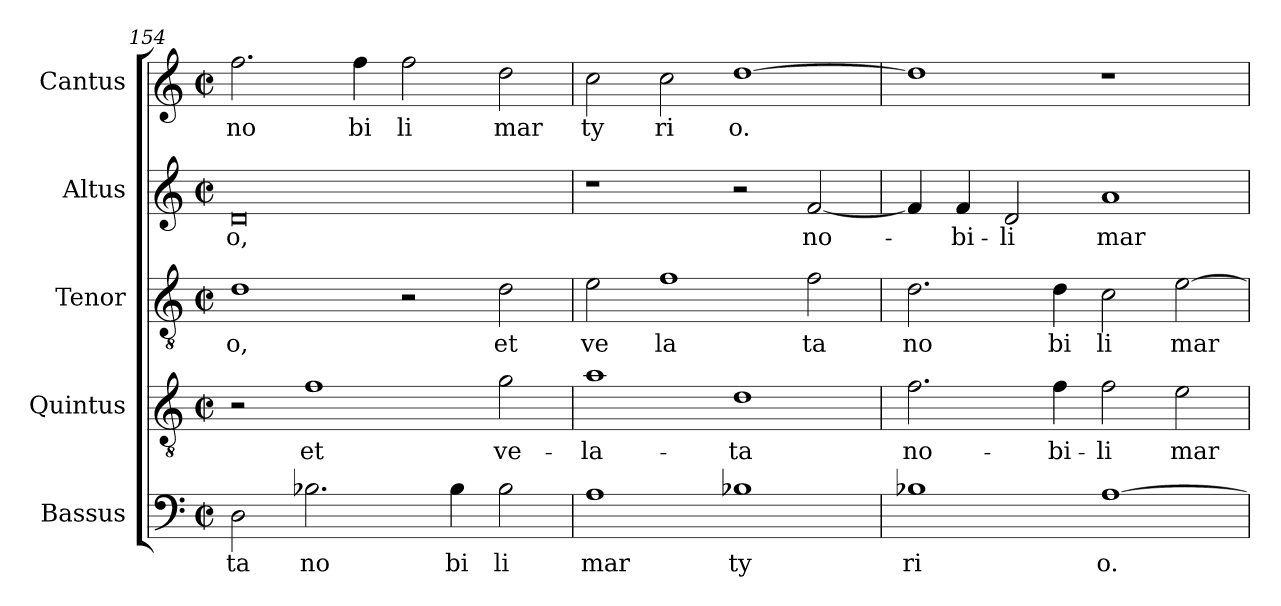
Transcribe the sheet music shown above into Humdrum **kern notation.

**kern	**text	**kern	**text	**kern	**text	**kern	**text	**kern	**text
*part5	*part5	*part4	*part4	*part3	*part3	*part2	*part2	*part1	*part1
*staff5	*staff5	*staff4	*staff4	*staff3	*staff3	*staff2	*staff2	*staff1	*staff1
*I"Bassus	*	*I"Quintus	*	*I"Tenor	*	*I"Altus	*	*I"Cantus	*
*clefF4	*	*clefGv2	*	*clefGv2	*	*clefG2	*	*clefG2	*
*	*	*	*	*	*	*k[]	*	*	*
*	*	*	*	*	*	*C:	*	*	*
*M2/2	*	*M2/2	*	*M2/2	*	*M2/2	*	*M2/2	*
*met(c|)	*	*met(c|)	*	*met(c|)	*	*met(c|)	*	*met(c|)	*
=154	=154	=154	=154	=154	=154	=154	=154	=154	=154
!	!LO:LY:b:cj	!	!	!	!LO:LY:b:cj	!	!LO:LY:b:cj	!	!LO:LY:b:cj
2D\	ta	2r	.	1d	o,	0d	-o,	2.ff\	no
!	!LO:LY:b:cj	!	!LO:LY:b:cj	!	!	!	!	!	!
2.B-\	no	1f	et	.	.	.	.	.	.
!	!	!	!	!	!	!	!	!	!LO:LY:b:cj
.	.	.	.	.	.	.	.	4ff\	bi
!	!	!	!	!	!	!	!	!	!LO:LY:b:cj
.	.	.	.	2r	.	.	.	2ff\	li
!	!LO:LY:b:cj	!	!	!	!	!	!	!	!
4B-\	bi	.	.	.	.	.	.	.	.
!	!LO:LY:b:cj	!	!LO:LY:b:cj	!	!LO:LY:b:cj	!	!	!	!LO:LY:b:cj
2B-\	li	2g\	ve-	2d\	et	.	.	2dd\	mar
=155	=155	=155	=155	=155	=155	=155	=155	=155	=155
!	!LO:LY:b:cj	!	!LO:LY:b:cj	!	!LO:LY:b:cj	!	!	!	!LO:LY:b:cj
1A	mar	1a	-la-	2e\	ve	1r	.	2cc\	ty
!	!	!	!	!	!LO:LY:b:cj	!	!	!	!LO:LY:b:cj
.	.	.	.	1f	la	.	.	2cc\	ri
!	!LO:LY:b:cj	!	!LO:LY:b:cj	!	!	!	!	!	!LO:LY:b:cj
1B-	ty	1d	-ta	.	.	2r	.	[>1dd	o.
!	!	!	!	!	!LO:LY:b:cj	!	!LO:LY:b:cj	!	!
.	.	.	.	2f\	ta	[<2f/	no-	.	.
=156	=156	=156	=156	=156	=156	=156	=156	=156	=156
!	!LO:LY:b:cj	!	!LO:LY:b:cj	!	!LO:LY:b:cj	!	!	!	!
1B-	ri	2.f\	no-	2.d\	no	4f/]	.	1dd]	.
!	!	!	!	!	!	!	!LO:LY:b:cj	!	!
.	.	.	.	.	.	4f/	-bi-	.	.
!	!	!	!	!	!	!	!LO:LY:b:cj	!	!
.	.	.	.	.	.	2d/	-li	.	.
!	!	!	!LO:LY:b:cj	!	!LO:LY:b:cj	!	!	!	!
.	.	4f\	-bi-	4d\	bi	.	.	.	.
!	!LO:LY:b:cj	!	!LO:LY:b:cj	!	!LO:LY:b:cj	!	!LO:LY:b:cj	!	!
[>1A	o.	2f\	-li	2c\	li	1a	mar-	1r	.
!	!	!	!LO:LY:b:cj	!	!LO:LY:b	!	!	!	!
.	.	2e\	mar-	[>2e\	mar	.	.	.	.
=	=	=	=	=	=	=	=	=	=
*-	*-	*-	*-	*-	*-	*-	*-	*-	*-
